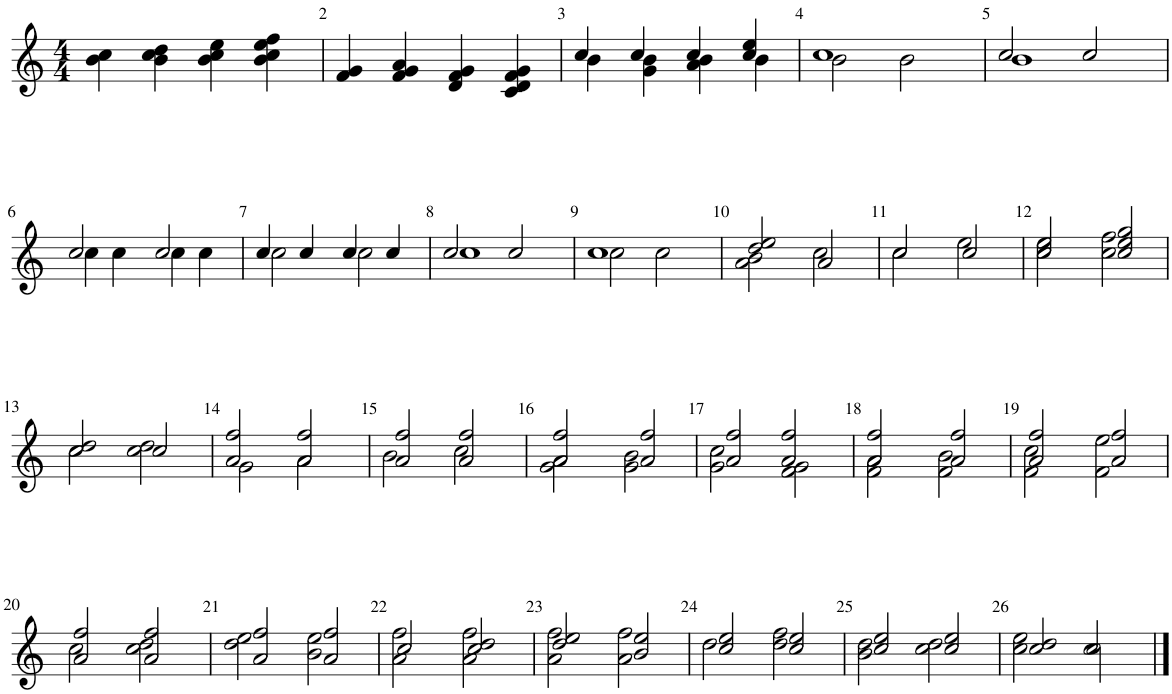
**kern
*part1
*staff1
*I"Flute
*I'Fl
*clefG2
*k[]
*M4/4
=1
4b\ 4cc\
4b\ 4cc\ 4dd\
4b\ 4cc\ 4ee\
4b\ 4cc\ 4ee\ 4ff\
=2
4f/ 4g/
4f/ 4g/ 4a/
4d/ 4f/ 4g/
4c/ 4d/ 4f/ 4g/
=3
*^
4cc/	4b\
4cc/	4g\ 4b\
4cc/	4a\ 4b\
4cc/ 4ee/	4b\
=4	=4
1cc	2b\
.	2b\
=5	=5
2cc/	1b
2cc/	.
!!LO:LB:g=z	!!
=6	=6
2cc/	4cc\
.	4cc\
2cc/	4cc\
.	4cc\
=7	=7
4cc/	2cc\
4cc/	.
4cc/	2cc\
4cc/	.
=8	=8
2cc/	1cc
2cc/	.
=9	=9
1cc	2cc\
.	2cc\
=10	=10
2dd/ 2ee/	2a\ 2b\
2a/	2cc\
=11	=11
2cc/	2cc\
2cc/	2ee\
=12	=12
2cc/ 2ee/	2cc\ 2ee\
2cc/ 2ee/ 2gg/	2cc\ 2ff\
!!LO:LB:g=z	!!
=13	=13
2cc/ 2dd/	2cc\
2cc/	2cc\ 2dd\
=14	=14
2a/ 2ff/	2g\
2a/ 2ff/	2a\
=15	=15
2a/ 2ff/	2b\
2a/ 2ff/	2cc\
=16	=16
2a/ 2ff/	2g\ 2a\
2a/ 2ff/	2g\ 2b\
=17	=17
2a/ 2ff/	2g\ 2cc\
2a/ 2ff/	2f\ 2g\
=18	=18
2a/ 2ff/	2f\ 2a\
2a/ 2ff/	2f\ 2b\
=19	=19
2a/ 2ff/	2f\ 2cc\
2a/ 2ff/	2f\ 2ee\
!!LO:LB:g=z	!!
=20	=20
2a/ 2ff/	2cc\
2a/ 2ff/	2cc\ 2dd\
=21	=21
2a/ 2ff/	2dd\ 2ee\
2a/ 2ff/	2b\ 2ee\
=22	=22
2cc/	2a\ 2ff\
2cc/ 2dd/	2a\ 2ff\
=23	=23
2dd/ 2ee/	2a\ 2ff\
2b/ 2ee/	2a\ 2ff\
=24	=24
2cc/ 2ee/	2dd\
2cc/ 2ee/	2dd\ 2ff\
=25	=25
2cc/ 2ee/	2b\ 2dd\
2cc/ 2ee/	2cc\ 2dd\
=26	=26
2cc/ 2dd/	2cc\ 2ee\
2cc/	2cc\
*v	*v
==
*-
